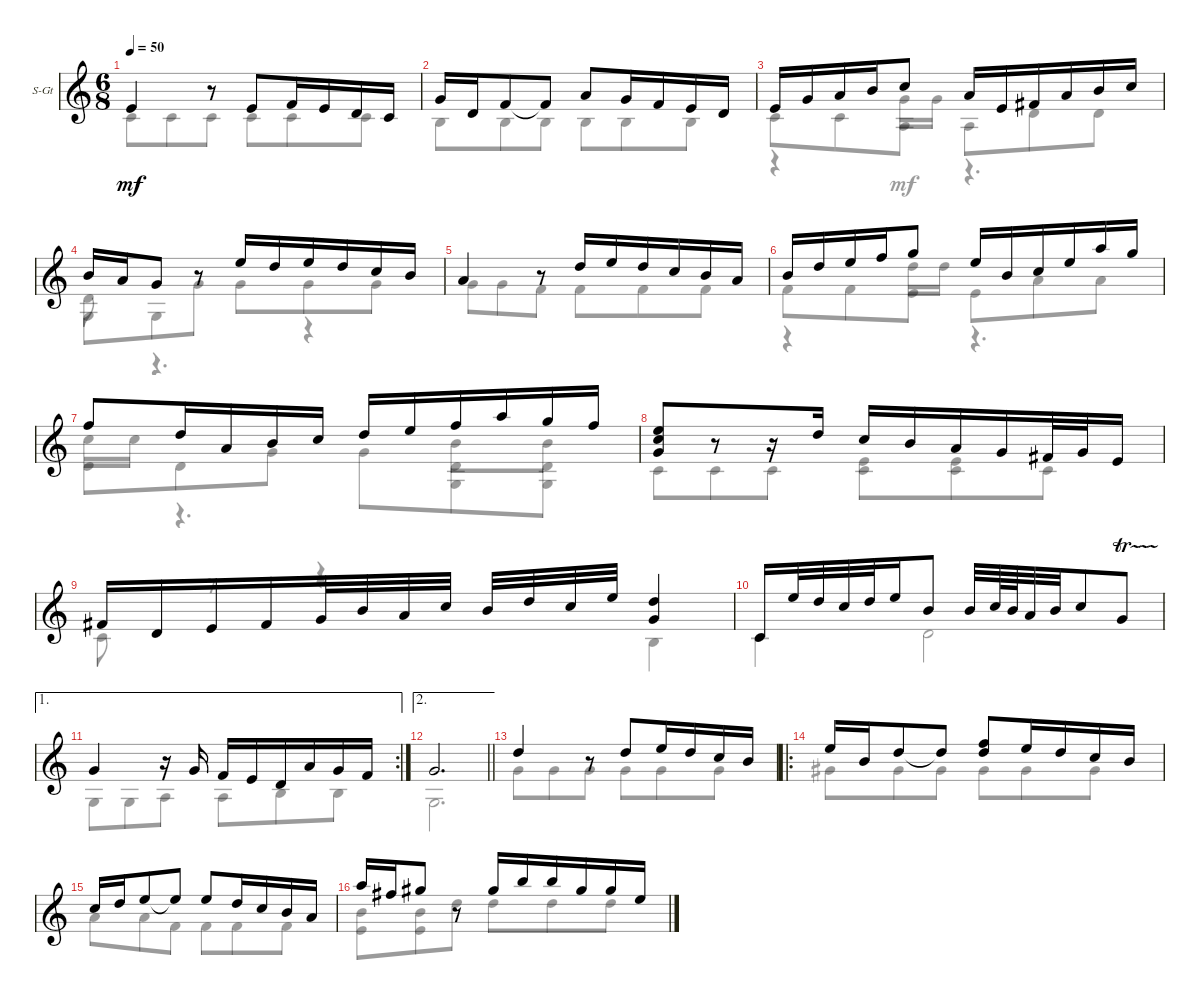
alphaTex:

\defaultSystemsLayout 4
\bracketExtendMode groupsimilarinstruments
\firstSystemTrackNameOrientation horizontal
\otherSystemsTrackNameOrientation horizontal
\track ("Steel Guitar" "S-Gt") {instrument acousticguitarsteel}
\staff {score}
\tuning (E4 B3 G3 D3 A2 E2)
\voice
\ts (6 8)
\tempo 50
\clef g2
\ks c
2.4.4{dy mf instrument acousticguitarsteel} r.8 2.4.8 3.4.16 2.4.16 0.4.16 3.5.16 |
0.3.16 0.4.16 3.4.8 3.4{t}.8 2.3.8 0.3.16 3.4.16 2.4.16 0.4.16 |
2.4.16 0.3.16 2.3.16 0.2.16 1.2.8 2.3.16 2.4.16 4.4.16 2.3.16 0.2.16 1.2.16 |
0.2.16 2.3.16 0.3.8 r.8 0.1.16 3.2.16 0.1.16 3.2.16 1.2.16 0.2.16 |
2.3.4 r.8 3.2.16 0.1.16 3.2.16 1.2.16 0.2.16 2.3.16 |
0.2.16 3.2.16 0.1.16 1.1.16 3.1.8 0.1.16 0.2.16 1.2.16 0.1.16 5.1.16 3.1.16 |
1.1.8 3.2.16 2.3.16 0.2.16 1.2.16 3.2.16 0.1.16 1.1.16 5.1.16 3.1.16 1.1.16 |
(0.1 1.2 0.3).8 r.8 r.16 3.2.16 1.2.16 0.2.16 2.3.16 0.3.16 4.4.32 0.3.32 2.4.16 |
4.4.16 0.4.16 2.4.16 4.4.16 0.3.32 0.2.32 2.3.32 1.2.32 0.2.32 3.2.32 1.2.32 0.1.32 (3.2 0.3).4 |
3.5.16 0.1.32 3.2.32 1.2.32 3.2.32 0.1.16 0.2.8 0.2.32 1.2.64 0.2.64 2.3.32 0.2.32 1.2.8 0.3{tr (2 16)}.8 |
\ae 1
\rc 2
0.3.4 r.16 0.3.16 3.4.16 2.4.16 0.4.16 2.3.16 0.3.16 3.4.16 |
\ae 2
\barLineRight lightlight
0.3.2{d} |
3.2.4 r.8 3.2.8 0.1.16 3.2.16 1.2.16 0.2.16 |
\ro
0.1.16 0.2.16 3.2.8 3.2{t}.8 (1.1 3.2).8 0.1.16 3.2.16 1.2.16 0.2.16 |
1.2.16 3.2.16 0.1.8 0.1{t}.8 0.1.8 3.2.16 1.2.16 0.2.16 2.3.16 |
5.1.16 7.2.16 9.2.8 r.8 4.1.16 7.1.16 7.1.16 9.2.16 9.2.16 9.3.16
\voice
\clef g2
\ottava regular
\simile none
\ks c
3.5.8{dy mf} 3.5.8 3.5.8 3.5.8 3.5.8 8.6.8 |
2.5.8 2.5.8 2.5.8 2.5.8 2.5.8 2.5.8 |
3.5.8 3.5.8 0.5.8 0.5.8 5.5.8 0.4.8 |
3.6.8 3.6.8 0.3.8 0.3.8 0.3.8 0.3.8 |
5.4.8 5.4.8 3.4.8 3.4.8 3.4.8 3.4.8 |
3.4.8 3.4.8 2.4.8 2.4.8 2.3.8 7.4.8 |
0.4.8 0.4.8 0.3.8 0.3.8 (0.4 3.6).8 (3.6 5.5).8 |
3.5.8 3.5.8 3.5.8 (3.5 2.4).8 (2.4 3.5).8 3.5.8 |
3.5.8 r.8 r.4 2.5.4 |
8.6.4 0.4.2 |
3.6.8 3.6.8 0.5.8 0.5.8 2.5.8 2.5.8 |
\barLineRight lightlight
3.6.2{d} |
0.3.8 0.3.8 0.3.8 0.3.8 0.3.8 0.3.8 |
1.3.8 1.3.8 1.3.8 1.3.8 1.3.8 1.3.8 |
2.3.8 2.3.8 3.4.8 3.4.8 3.4.8 3.4.8 |
(2.4 4.3).8 (9.4 7.5).8 7.3.8 7.3.8 7.3.8 12.4.8
\voice
\clef g2
\ottava regular
\simile none
\ks c
|
|
r.4 5.4.16 0.3.16 r.4{d} |
0.4.8 r.4{d} r.4 |
|
r.4 3.2.16 3.2.16 r.4{d} |
5.3.16 1.2.16 r.4{d} 0.2.8 0.2.8 |
|
|
|
|
\barLineRight lightlight
|
|
|
|
